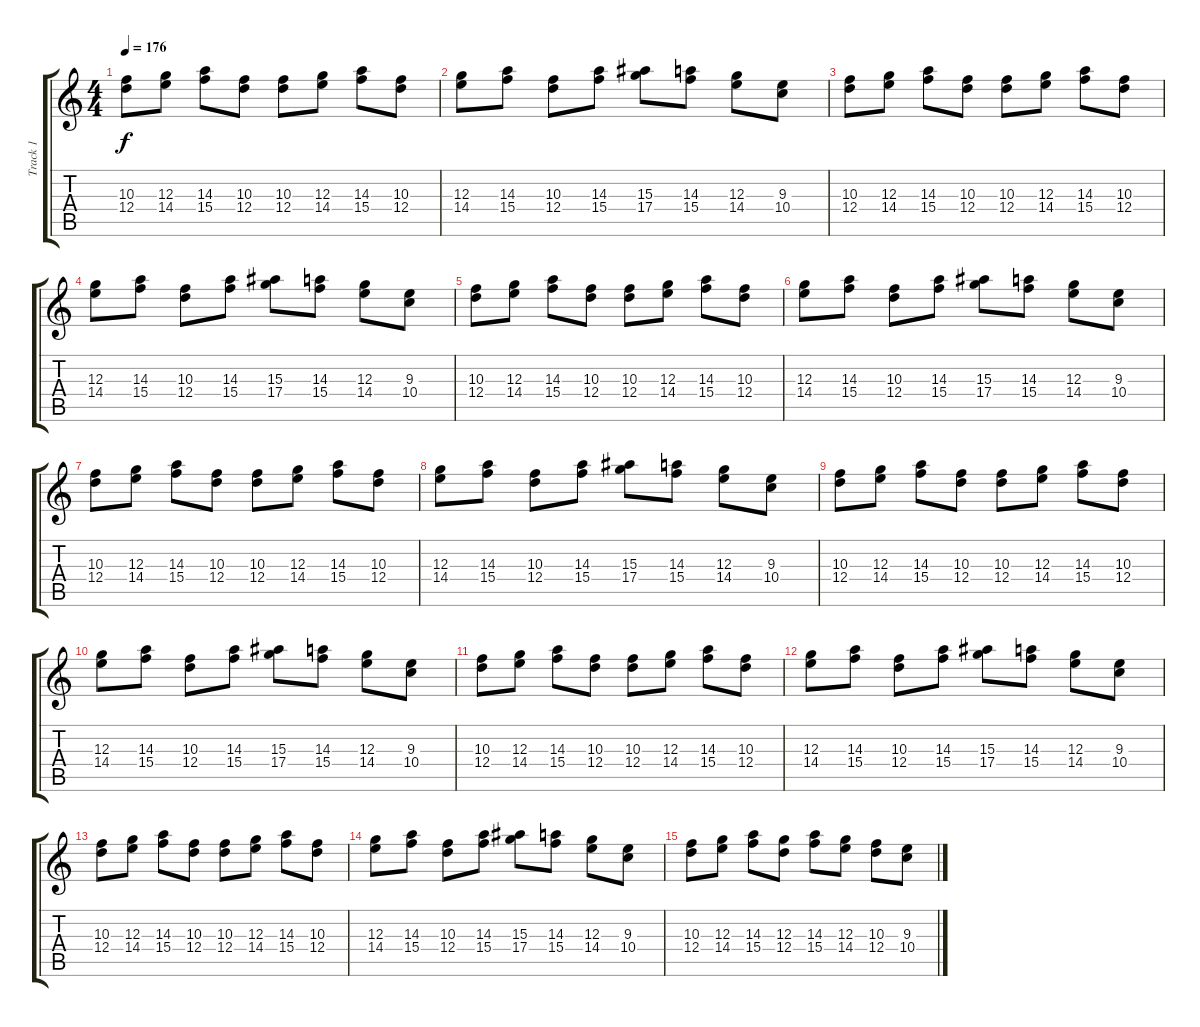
\track ("Track 1" "Track 1") {instrument overdrivenguitar}
\staff {score tabs}
\tuning (E4 B3 G3 D3 A2 D2) {hide}
\ts (4 4)
\tempo 176
\clef g2
\ks c
(10.3 12.4).8{dy f} (12.3 14.4).8 (14.3 15.4).8 (10.3 12.4).8 (10.3 12.4).8 (12.3 14.4).8 (14.3 15.4).8 (10.3 12.4).8 |
(12.3 14.4).8 (14.3 15.4).8 (10.3 12.4).8 (14.3 15.4).8 (15.3 17.4).8 (14.3 15.4).8 (12.3 14.4).8 (9.3 10.4).8 |
(10.3 12.4).8 (12.3 14.4).8 (14.3 15.4).8 (10.3 12.4).8 (10.3 12.4).8 (12.3 14.4).8 (14.3 15.4).8 (10.3 12.4).8 |
(12.3 14.4).8 (14.3 15.4).8 (10.3 12.4).8 (14.3 15.4).8 (15.3 17.4).8 (14.3 15.4).8 (12.3 14.4).8 (9.3 10.4).8 |
(10.3 12.4).8 (12.3 14.4).8 (14.3 15.4).8 (10.3 12.4).8 (10.3 12.4).8 (12.3 14.4).8 (14.3 15.4).8 (10.3 12.4).8 |
(12.3 14.4).8 (14.3 15.4).8 (10.3 12.4).8 (14.3 15.4).8 (15.3 17.4).8 (14.3 15.4).8 (12.3 14.4).8 (9.3 10.4).8 |
(10.3 12.4).8 (12.3 14.4).8 (14.3 15.4).8 (10.3 12.4).8 (10.3 12.4).8 (12.3 14.4).8 (14.3 15.4).8 (10.3 12.4).8 |
(12.3 14.4).8 (14.3 15.4).8 (10.3 12.4).8 (14.3 15.4).8 (15.3 17.4).8 (14.3 15.4).8 (12.3 14.4).8 (9.3 10.4).8 |
(10.3 12.4).8 (12.3 14.4).8 (14.3 15.4).8 (10.3 12.4).8 (10.3 12.4).8 (12.3 14.4).8 (14.3 15.4).8 (10.3 12.4).8 |
(12.3 14.4).8 (14.3 15.4).8 (10.3 12.4).8 (14.3 15.4).8 (15.3 17.4).8 (14.3 15.4).8 (12.3 14.4).8 (9.3 10.4).8 |
(10.3 12.4).8 (12.3 14.4).8 (14.3 15.4).8 (10.3 12.4).8 (10.3 12.4).8 (12.3 14.4).8 (14.3 15.4).8 (10.3 12.4).8 |
(12.3 14.4).8 (14.3 15.4).8 (10.3 12.4).8 (14.3 15.4).8 (15.3 17.4).8 (14.3 15.4).8 (12.3 14.4).8 (9.3 10.4).8 |
(10.3 12.4).8 (12.3 14.4).8 (14.3 15.4).8 (10.3 12.4).8 (10.3 12.4).8 (12.3 14.4).8 (14.3 15.4).8 (10.3 12.4).8 |
(12.3 14.4).8 (14.3 15.4).8 (10.3 12.4).8 (14.3 15.4).8 (15.3 17.4).8 (14.3 15.4).8 (12.3 14.4).8 (9.3 10.4).8 |
(10.3 12.4).8 (12.3 14.4).8 (14.3 15.4).8 (12.3 12.4).8 (14.3 15.4).8 (12.3 14.4).8 (10.3 12.4).8 (9.3 10.4).8
